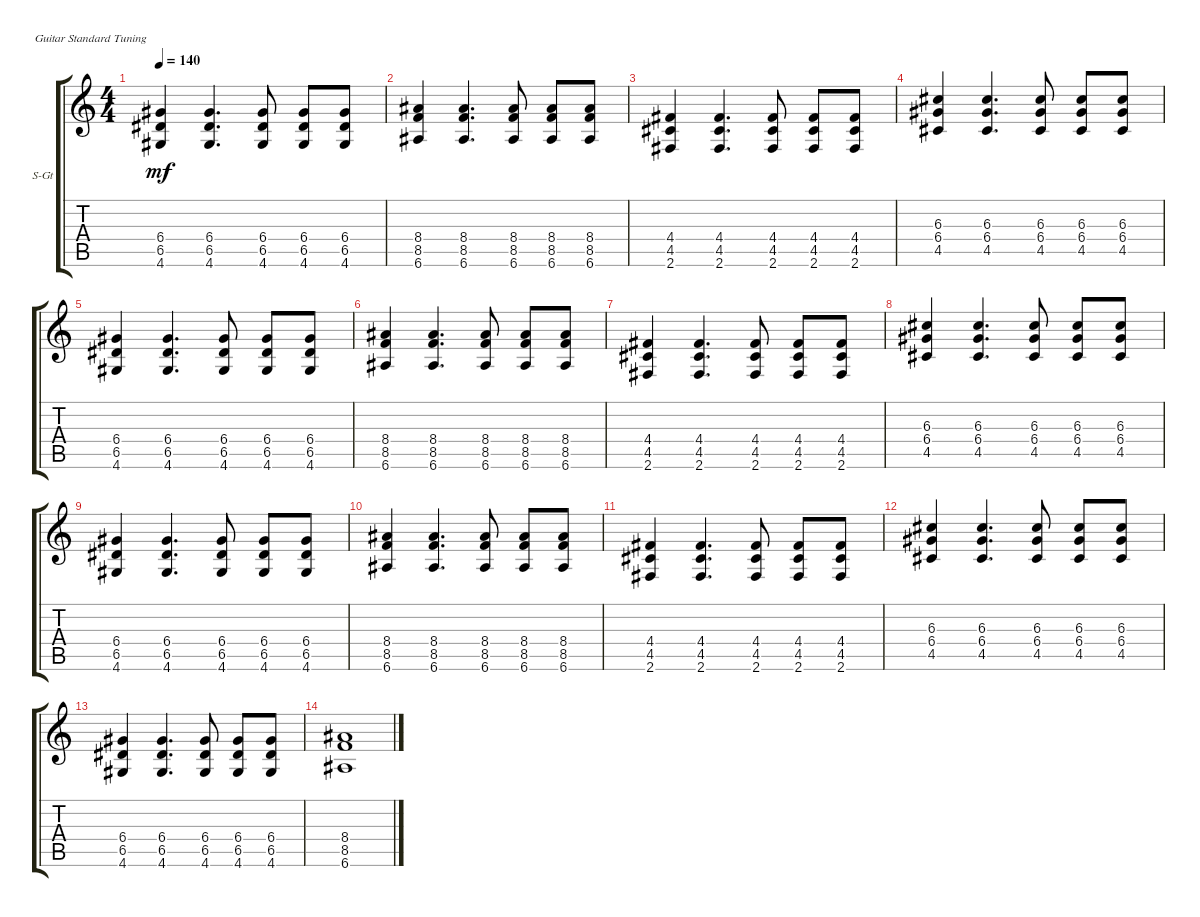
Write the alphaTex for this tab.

\defaultSystemsLayout 4
\bracketExtendMode groupsimilarinstruments
\firstSystemTrackNameOrientation horizontal
\otherSystemsTrackNameOrientation horizontal
\track ("Steel Guitar" "S-Gt") {instrument acousticguitarsteel}
\staff {score tabs}
\tuning (E4 B3 G3 D3 A2 E2)
\ts (4 4)
\tempo 140
\clef g2
\ks c
(4.6 6.5 6.4).4{dy mf} (6.4 6.5 4.6).4{d} (6.4 6.5 4.6).8 (6.4 6.5 4.6).8 (6.4 6.5 4.6).8 |
(6.6 8.5 8.4).4 (6.6 8.5 8.4).4{d} (6.6 8.5 8.4).8 (8.4 8.5 6.6).8 (8.4 8.5 6.6).8 |
(2.6 4.5 4.4).4 (2.6 4.5 4.4).4{d} (2.6 4.5 4.4).8 (2.6 4.5 4.4).8 (2.6 4.5 4.4).8 |
(4.5 6.4 6.3).4 (4.5 6.4 6.3).4{d} (4.5 6.4 6.3).8 (4.5 6.4 6.3).8 (4.5 6.4 6.3).8 |
(4.6 6.5 6.4).4 (6.4 6.5 4.6).4{d} (6.4 6.5 4.6).8 (6.4 6.5 4.6).8 (6.4 6.5 4.6).8 |
(6.6 8.5 8.4).4 (6.6 8.5 8.4).4{d} (6.6 8.5 8.4).8 (8.4 8.5 6.6).8 (8.4 8.5 6.6).8 |
(2.6 4.5 4.4).4 (2.6 4.5 4.4).4{d} (2.6 4.5 4.4).8 (2.6 4.5 4.4).8 (2.6 4.5 4.4).8 |
(4.5 6.4 6.3).4 (4.5 6.4 6.3).4{d} (4.5 6.4 6.3).8 (4.5 6.4 6.3).8 (4.5 6.4 6.3).8 |
(4.6 6.5 6.4).4 (6.4 6.5 4.6).4{d} (6.4 6.5 4.6).8 (6.4 6.5 4.6).8 (6.4 6.5 4.6).8 |
(6.6 8.5 8.4).4 (6.6 8.5 8.4).4{d} (6.6 8.5 8.4).8 (8.4 8.5 6.6).8 (8.4 8.5 6.6).8 |
(2.6 4.5 4.4).4 (2.6 4.5 4.4).4{d} (2.6 4.5 4.4).8 (2.6 4.5 4.4).8 (2.6 4.5 4.4).8 |
(4.5 6.4 6.3).4 (4.5 6.4 6.3).4{d} (4.5 6.4 6.3).8 (4.5 6.4 6.3).8 (4.5 6.4 6.3).8 |
(4.6 6.5 6.4).4 (6.4 6.5 4.6).4{d} (6.4 6.5 4.6).8 (6.4 6.5 4.6).8 (6.4 6.5 4.6).8 |
(6.6 8.4 8.5).1
